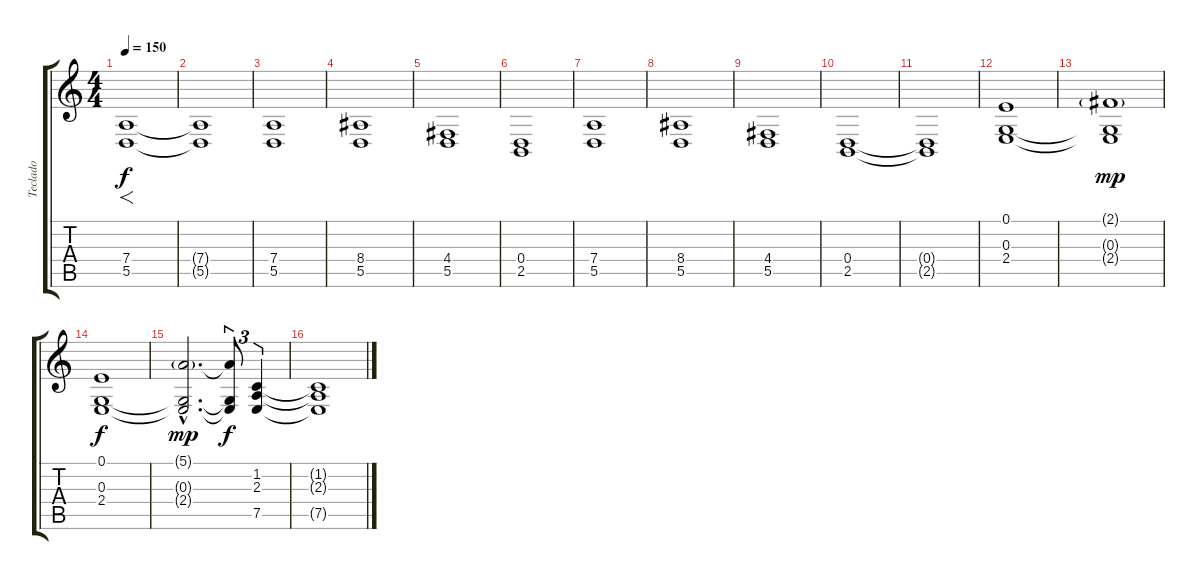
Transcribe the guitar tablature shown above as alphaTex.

\track ("Teclado" "Teclado") {instrument tremolostrings}
\staff {score tabs}
\tuning (E4 B3 G3 D3 A2 E2) {hide}
\ts (4 4)
\tempo 150
\tempo 98
\tempo 150
\clef g2
\ks c
(7.4 5.5).1{f dy f instrument tremolostrings} |
(7.4{t} 5.5{t}).1 |
(7.4 5.5).1 |
(8.4 5.5).1 |
(4.4 5.5).1 |
(0.4 2.5).1 |
(7.4 5.5).1 |
(8.4 5.5).1 |
(4.4 5.5).1 |
(0.4 2.5).1 |
(0.4{t} 2.5{t}).1 |
(0.1 0.3 2.4).1 |
(2.1{g} 0.3{t} 2.4{t}).1{dy mp} |
(0.1 0.3 2.4).1{dy f} |
(5.1{g hac} 0.3{hac t} 2.4{hac t}).2{d dy mp} (5.1{t} 0.3{t} 2.4{t}).8{tu (3 2) dy f} (1.2 2.3 7.5).4{tu (3 2)} |
(1.2{t} 2.3{t} 7.5{t}).1
